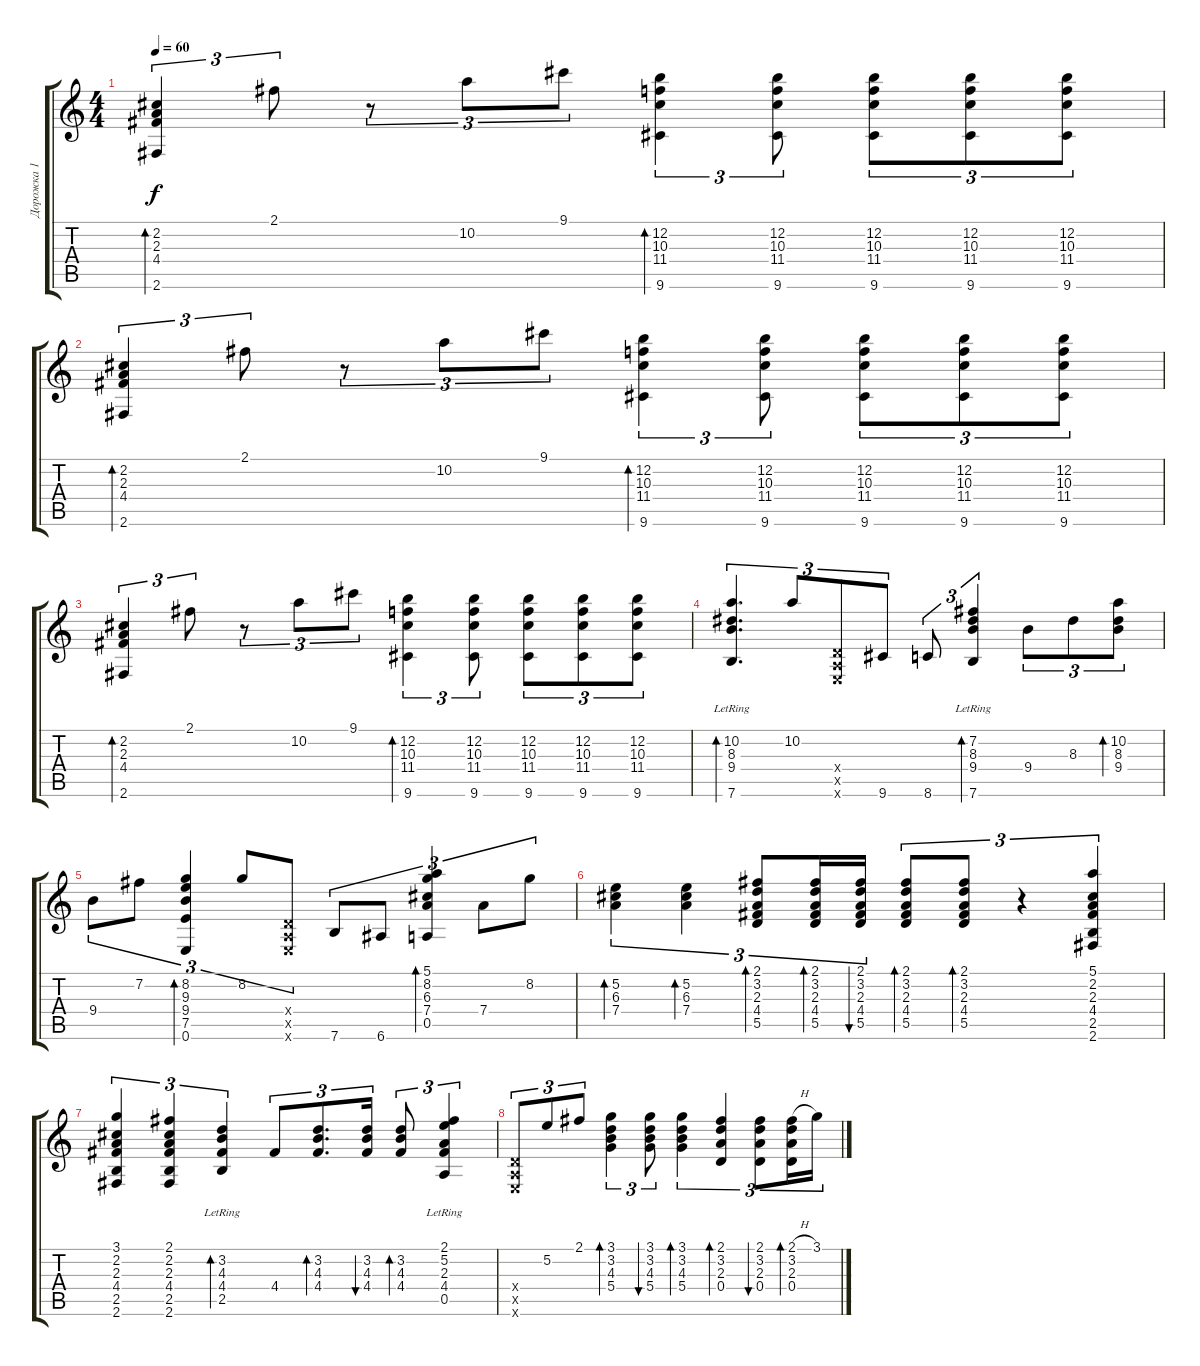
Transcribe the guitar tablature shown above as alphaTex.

\track ("Дорожка 1" "Дорожка 1") {instrument acousticguitarsteel}
\staff {score tabs}
\tuning (E4 B3 G3 D3 A2 E2) {hide}
\ts (4 4)
\tempo 60
\clef g2
\ks c
(2.2 2.3 4.4 2.6).4{tu (3 2) bd 60 dy f} 2.1.8{tu (3 2)} r.8{tu (3 2)} 10.2.8{tu (3 2)} 9.1.8{tu (3 2)} (12.2 10.3 11.4 9.6).4{tu (3 2) bd 240} (12.2 10.3 11.4 9.6).8{tu (3 2)} (12.2 10.3 11.4 9.6).8{tu (3 2)} (12.2 10.3 11.4 9.6).8{tu (3 2)} (12.2 10.3 11.4 9.6).8{tu (3 2)} |
(2.2 2.3 4.4 2.6).4{tu (3 2) bd 60} 2.1.8{tu (3 2)} r.8{tu (3 2)} 10.2.8{tu (3 2)} 9.1.8{tu (3 2)} (12.2 10.3 11.4 9.6).4{tu (3 2) bd 240} (12.2 10.3 11.4 9.6).8{tu (3 2)} (12.2 10.3 11.4 9.6).8{tu (3 2)} (12.2 10.3 11.4 9.6).8{tu (3 2)} (12.2 10.3 11.4 9.6).8{tu (3 2)} |
(2.2 2.3 4.4 2.6).4{tu (3 2) bd 60} 2.1.8{tu (3 2)} r.8{tu (3 2)} 10.2.8{tu (3 2)} 9.1.8{tu (3 2)} (12.2 10.3 11.4 9.6).4{tu (3 2) bd 240} (12.2 10.3 11.4 9.6).8{tu (3 2)} (12.2 10.3 11.4 9.6).8{tu (3 2)} (12.2 10.3 11.4 9.6).8{tu (3 2)} (12.2 10.3 11.4 9.6).8{tu (3 2)} |
(10.2{lr} 8.3{lr} 9.4{lr} 7.6{lr}).4{d tu (3 2) bd 240} 10.2.8{tu (3 2)} (0.4{x} 0.5{x} 0.6{x}).8{tu (3 2)} 9.6.8{tu (3 2)} 8.6.8{tu (3 2)} (7.2{lr} 8.3{lr} 9.4{lr} 7.6{lr}).4{tu (3 2) bd 240} 9.4.8{tu (3 2)} 8.3.8{tu (3 2)} (10.2 8.3 9.4).8{tu (3 2) bd 60} |
9.4.8{tu (3 2)} 7.2.8{tu (3 2)} (8.2 9.3 9.4 7.5 0.6).4{tu (3 2) bd 60} 8.2.8{tu (3 2)} (0.4{x} 0.5{x} 0.6{x}).8{tu (3 2)} 7.6.8{tu (3 2)} 6.6.8{tu (3 2)} (5.1 8.2 6.3 7.4 0.5).4{tu (3 2) bd 120} 7.4.8{tu (3 2)} 8.2.8{tu (3 2)} |
(5.2 6.3 7.4).4{tu (3 2) bd 30} (5.2 6.3 7.4).4{tu (3 2) bd 120} (2.1 3.2 2.3 4.4 5.5).8{tu (3 2) bd 30} (2.1 3.2 2.3 4.4 5.5).16{tu (3 2) bd 30} (2.1 3.2 2.3 4.4 5.5).16{tu (3 2) bu 30} (2.1 3.2 2.3 4.4 5.5).8{tu (3 2) bd 30} (2.1 3.2 2.3 4.4 5.5).8{tu (3 2) bd 30} r.4{tu (3 2)} (5.1 2.2 2.3 4.4 2.5 2.6).4{tu (3 2)} |
(3.1 2.2 2.3 4.4 2.5 2.6).4{tu (3 2)} (2.1 2.2 2.3 4.4 2.5 2.6).4{tu (3 2)} (3.2{lr} 4.3{lr} 4.4{lr} 2.5{lr}).4{tu (3 2) bd 30} 4.4.8{tu (3 2)} (3.2 4.3 4.4).8{d tu (3 2) bd 30} (3.2 4.3 4.4).16{tu (3 2) bu 30} (3.2 4.3 4.4).8{tu (3 2) bd 30} (2.1{lr} 5.2{lr} 2.3{lr} 4.4{lr} 0.5{lr}).4{tu (3 2)} |
(0.4{x} 0.5{x} 0.6{x}).8{tu (3 2)} 5.2.8{tu (3 2)} 2.1.8{tu (3 2)} (3.1 3.2 4.3 5.4).4{tu (3 2) bd 30} (3.1 3.2 4.3 5.4).8{tu (3 2) bu 30} (3.1 3.2 4.3 5.4).4{tu (3 2) bd 30} (2.1 3.2 2.3 0.4).4{tu (3 2) bd 30} (2.1 3.2 2.3 0.4).8{tu (3 2) bu 30} (2.1{h} 3.2 2.3 0.4).16{tu (3 2) bd 30} 3.1{h}.16{tu (3 2)}
